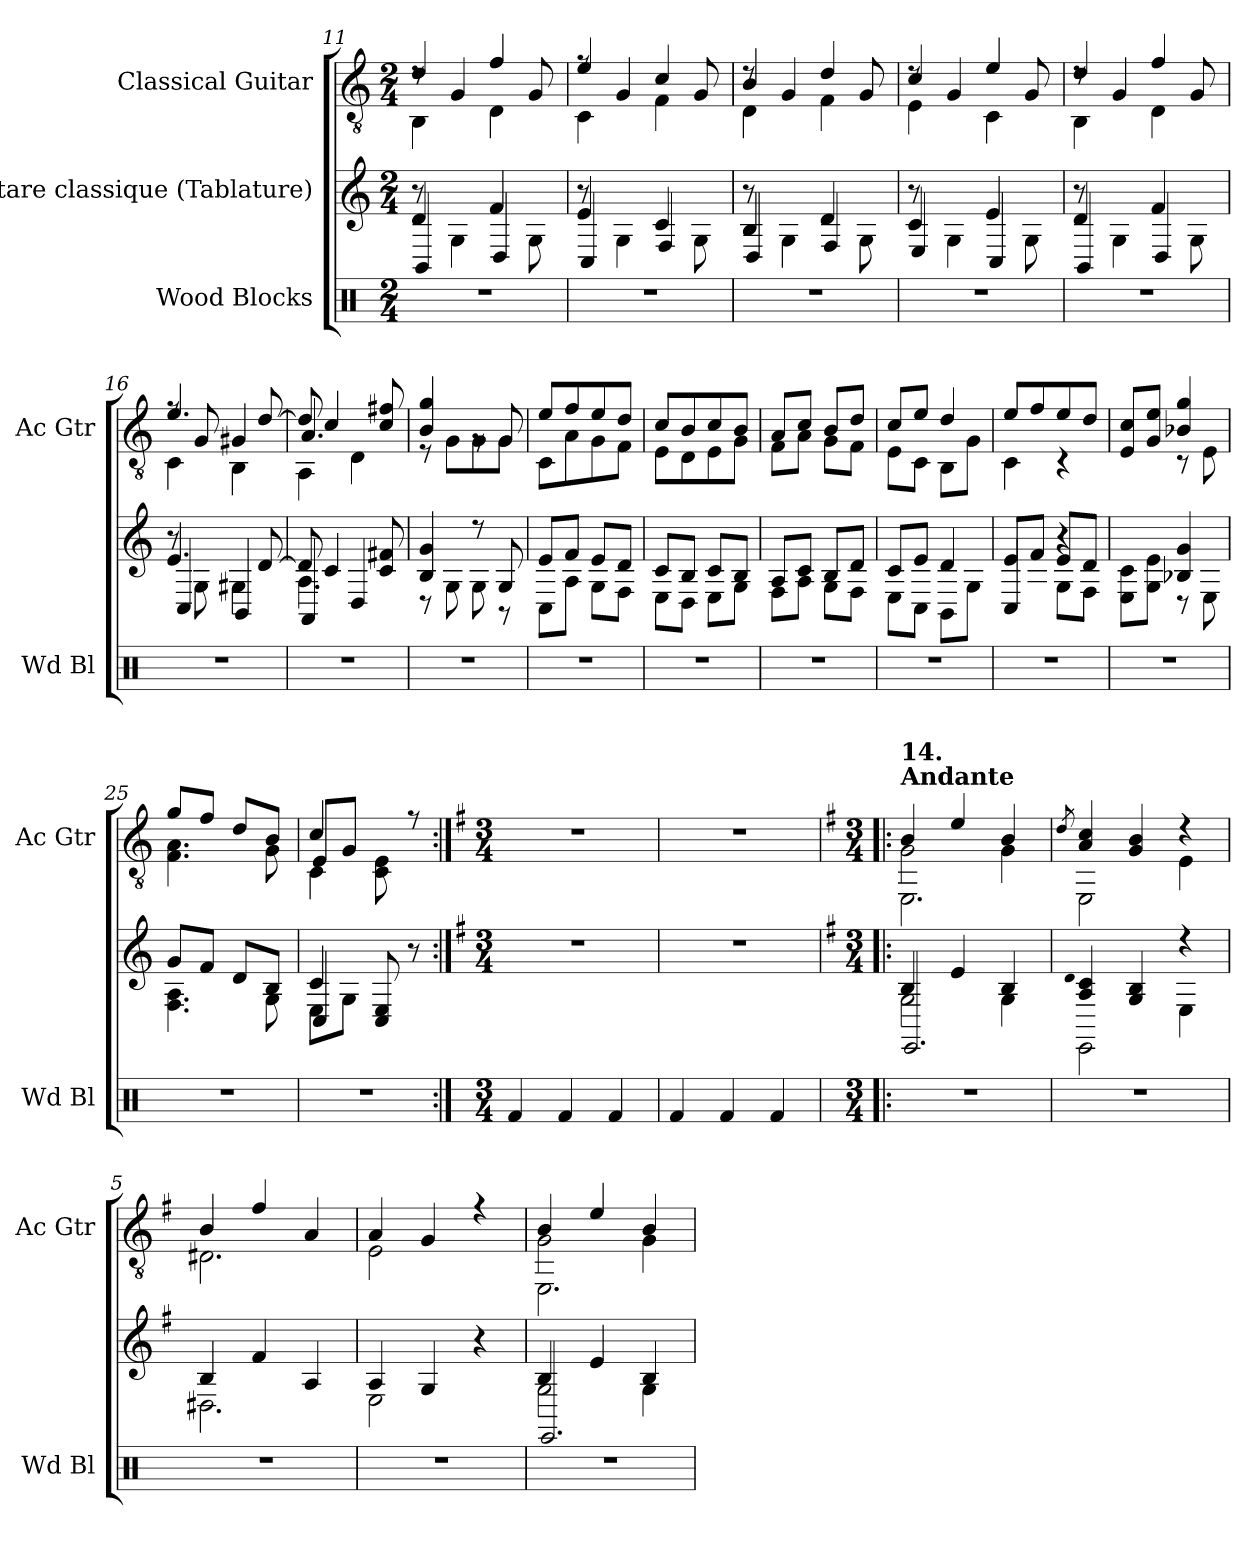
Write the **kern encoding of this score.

**kern	**kern	**kern
*part3	*part2	*part1
*staff3	*staff2	*staff1
*I"Wood Blocks	*I"Guitare classique (Tablature)	*I"Classical Guitar
*I'Wd Bl	*	*I'Ac Gtr
*clefX	*	*clefGv2
*k[]	*k[]	*k[]
*M2/4	*M2/4	*M2/4
=11	=11	=11
*	*^	*^
*	*	*^	*	*^
2r	4d	8r	4BB<	4d/	8rd	4BB<\
.	.	4G	.	.	4G/	.
.	4f	.	4D	4f/	.	4D\
.	.	8G	.	.	8G/	.
=12	=12	=12	=12	=12	=12	=12
2r	4e	8r	4C<	4e/	8rf	4C<\
.	.	4G	.	.	4G/	.
.	4c	.	4F	4c/	.	4F\
.	.	8G	.	.	8G/	.
=13	=13	=13	=13	=13	=13	=13
2r	4B	8r	4D	4B/	8rd	4D\
.	.	4G	.	.	4G/	.
.	4d	.	4F<	4d/	.	4F<\
.	.	8G	.	.	8G/	.
=14	=14	=14	=14	=14	=14	=14
2r	4c	8r	4E	4c/	8rd	4E\
.	.	4G	.	.	4G/	.
.	4e	.	4C<	4e/	.	4C<\
.	.	8G	.	.	8G/	.
=15	=15	=15	=15	=15	=15	=15
2r	4d	8r	4BB<	4d/	8rd	4BB<\
.	.	4G	.	.	4G/	.
.	4f	.	4D	4f/	.	4D\
.	.	8G	.	.	8G/	.
=16	=16	=16	=16	=16	=16	=16
2r	4.e	8r	4C	4.e/	8rf	4C\
.	.	8G	.	.	8G/	.
.	.	4G#X	4BB<	.	4G#X/	4BB<\
.	[8d	.	.	[8d/	.	.
=17	=17	=17	=17	=17	=17	=17
2r	8d]	4.A	4AA	8d/]	4.A/	4AA\
.	4c	.	.	4c/	.	.
.	.	.	4D	.	.	4D\
.	8c 8f#X	8ryy	.	8c/ 8f#X/	8ryy	.
*	*	*v	*v	*	*	*
*	*	*	*	*v	*v
=18	=18	=18	=18	=18
2r	4B 4g	8r	4B/ 4g/	8r
.	.	8G	.	8G\L
.	8r	8G	8rG	8G\
.	8G	8r	8G/	8G\J
!!LO:LB:g=z	!!
=19	=19	=19	=19	=19
2r	8eL	8CL	8e/L	8C\L
.	8fJ	8AJ	8f/	8A\
.	8eL	8GL	8e/	8G\
.	8dJ	8FJ	8d/J	8F\J
=20	=20	=20	=20	=20
2r	8cL	8EL	8c/L	8E\L
.	8BJ	8DJ	8B/	8D\
.	8cL	8EL	8c/	8E\
.	8BJ	8GJ	8B/J	8G\J
=21	=21	=21	=21	=21
2r	8AL	8FL	8A/L	8F\L
.	8cJ	8AJ	8c/J	8A\J
.	8BL	8GL	8B/L	8G\L
.	8dJ	8FJ	8d/J	8F\J
=22	=22	=22	=22	=22
2r	8cL	8EL	8c/L	8E\L
.	8eJ	8CJ	8e/J	8C\J
.	4d	8BBL	4d/	8BB\L
.	.	8GJ	.	8G\J
=23	=23	=23	=23	=23
*	*	*^	*	*^
2r	8eL	8CLyy	4C	8e/L	8C/Lyy	4C\
.	8fJ	8AJ	.	8f/	8A\	.
.	8eL	8GL	4r	8e/	8G\	4rC
.	8dJ	8FJ	.	8d/J	8F\J	.
*	*	*v	*v	*	*	*
*	*	*	*	*v	*v
=24	=24	=24	=24	=24
2r	8E\ 8c\L	4ryy	8E/ 8c/L	4ryy
.	8G\ 8e\J	.	8G/ 8e/J	.
.	4B-X 4g	8r	4B-X/ 4g/	8r
.	.	8E<	.	8E<\
=25	=25	=25	=25	=25
2r	8gL	4.F< 4.A<	8g/L	4.F\< 4.A\<
.	8fJ	.	8f/J	.
.	8dL	.	8d/L	.
.	8BJ	8G	8B/J	8G\
=26	=26	=26	=26	=26
*	*	*^	*	*^
2r	4c	8EL	4C	4c/	8E/L	4C\
.	.	8GJ	.	.	8G/J	.
.	4ryy	4ryy	8C 8E	4rdyy	4ryy	8C\ 8E\
.	.	.	8r	.	.	8rf
*	*v	*v	*v	*	*	*
*	*	*v	*v	*v
!!LO:LB:g=z
=1:|!	=1:|!	=1:|!
*stria1	*stria6	*
*	*k[f#]	*k[f#]
*M3/4	*M3/4	*M3/4
*	*	*MM108
4Rf/	2.r	2.r
4Rf/	.	.
4Rf/	.	.
=2	=2	=2
4Rf/	2.r	2.r
4Rf/	.	.
4Rf/	.	.
=3!|:	=3!|:	=3!|:
*	*k[f#]	*k[f#]
*M3/4	*M3/4	*M3/4
*	*	*MM108
*	*^	*^
*	*	*^	*	*^
!	!	!	!	!LO:TX:a:B:t=Andante	!	!
!	!	!	!	!LO:TX:a:B:t=14.	!	!
2.r	4B	2G	2.EE	4B/	2G\	2.EE\
.	4e	.	.	4e/	.	.
.	4B	4G	.	4B/	4G\	.
*	*v	*v	*v	*	*	*
*	*	*v	*v	*v
=4	=4	=4
.	qd	8qd/
*	*^	*^
2.r	4A 4c	2EE	4A/ 4c/	2EE\
.	4G 4B	.	4G/ 4B/	.
.	4r	4E<	4r	4E<\
=5	=5	=5	=5	=5
2.r	4B	2.D#X<	4B/	2.D#X<\
.	4f#	.	4f#/	.
.	4A	.	4A/	.
=6	=6	=6	=6	=6
2.r	4A	2E<	4A/	2E<\
.	4G	.	4G/	.
.	4ryy	4r	4ryy	4rf
=7	=7	=7	=7	=7
*	*	*^	*	*^
2.r	4B	2G	2.EE	4B/	2G\	2.EE\
.	4e	.	.	4e/	.	.
.	4B	4G	.	4B/	4G\	.
*	*v	*v	*v	*	*	*
*	*	*v	*v	*v
=	=	=
*-	*-	*-
